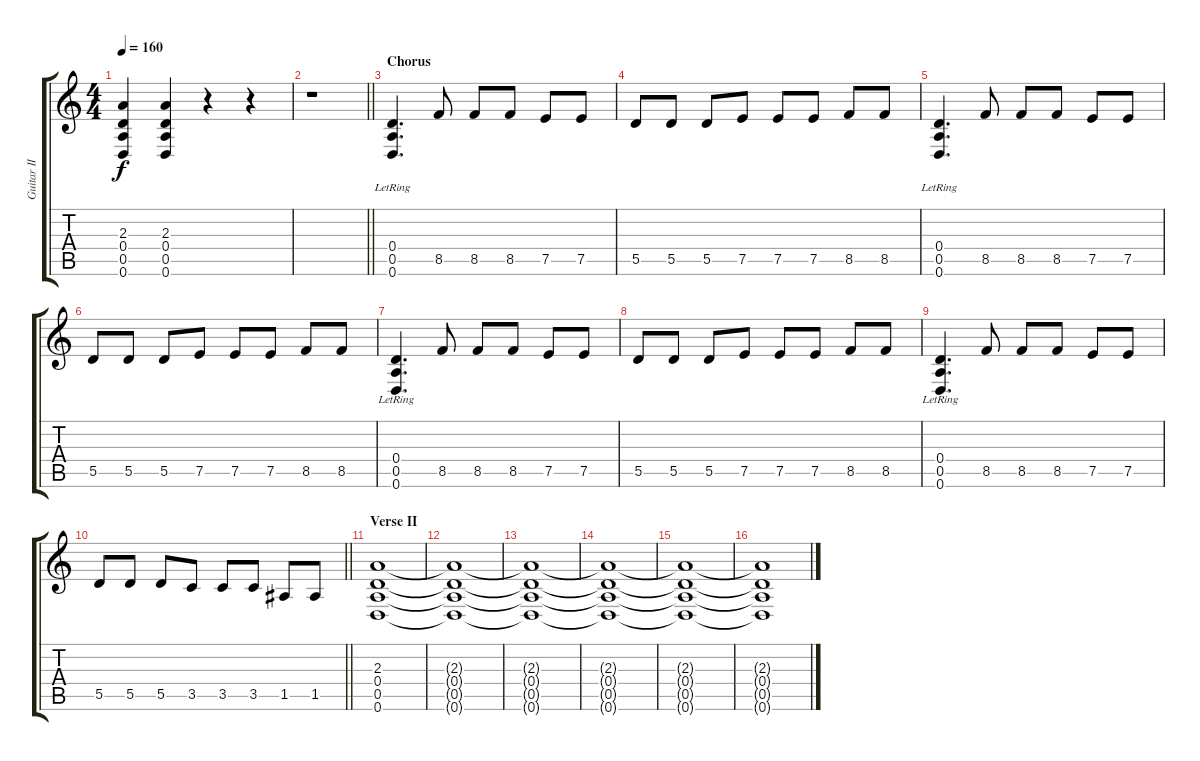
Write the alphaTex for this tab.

\track ("Guitar II" "Guitar II") {instrument distortionguitar}
\staff {score tabs}
\tuning (E4 B3 G3 D3 A2 D2) {hide}
\ts (4 4)
\tempo 160
\clef g2
\ks c
(2.3 0.4 0.5 0.6).4{dy f} (2.3 0.4 0.5 0.6).4 r.4 r.4 |
\barLineRight lightlight
r.1 |
\section ("" "Chorus")
(0.4 0.5{lr} 0.6{lr}).4{d volume 14} 8.5.8 8.5.8 8.5.8 7.5.8 7.5.8 |
5.5.8 5.5.8 5.5.8 7.5.8 7.5.8 7.5.8 8.5.8 8.5.8 |
(0.4 0.5{lr} 0.6{lr}).4{d} 8.5.8 8.5.8 8.5.8 7.5.8 7.5.8 |
5.5.8 5.5.8 5.5.8 7.5.8 7.5.8 7.5.8 8.5.8 8.5.8 |
(0.4 0.5{lr} 0.6{lr}).4{d} 8.5.8 8.5.8 8.5.8 7.5.8 7.5.8 |
5.5.8 5.5.8 5.5.8 7.5.8 7.5.8 7.5.8 8.5.8 8.5.8 |
(0.4 0.5{lr} 0.6{lr}).4{d} 8.5.8 8.5.8 8.5.8 7.5.8 7.5.8 |
\barLineRight lightlight
5.5.8 5.5.8 5.5.8 3.5.8 3.5.8 3.5.8 1.5.8 1.5.8 |
\section ("" "Verse II")
(2.3 0.4 0.5 0.6).1 |
(2.3{t} 0.4{t} 0.5{t} 0.6{t}).1{volume 12} |
(2.3{t} 0.4{t} 0.5{t} 0.6{t}).1{volume 10} |
(2.3{t} 0.4{t} 0.5{t} 0.6{t}).1{volume 8} |
(2.3{t} 0.4{t} 0.5{t} 0.6{t}).1{volume 7} |
(2.3{t} 0.4{t} 0.5{t} 0.6{t}).1{volume 6}
